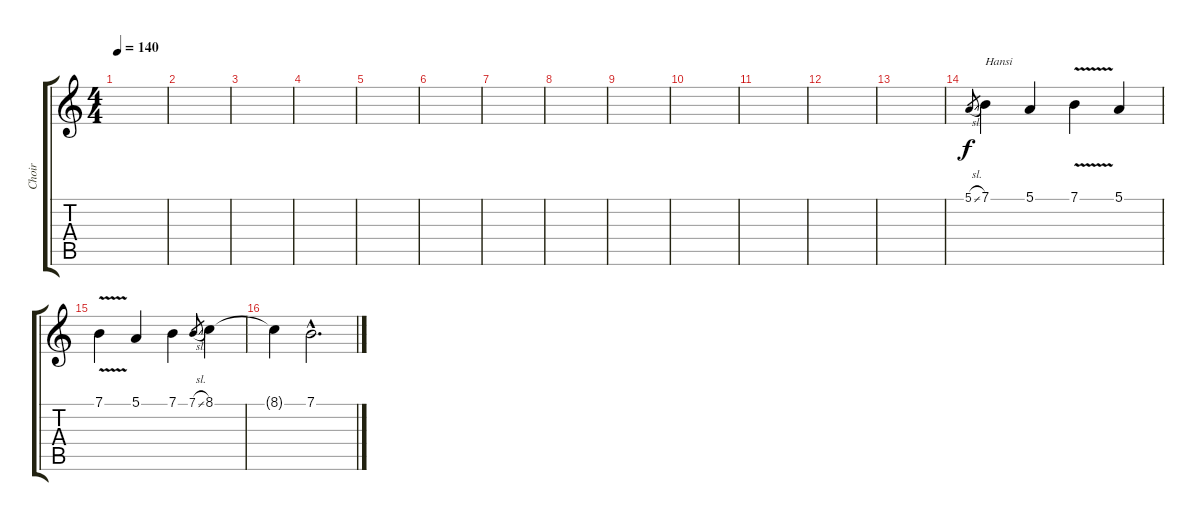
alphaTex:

\track ("Choir" "Choir") {instrument choiraahs}
\staff {score tabs}
\tuning (E4 B3 G3 D3 A2 E2) {hide}
\ts (4 4)
\tempo 140
\clef g2
\ks c
|
|
|
|
|
|
|
|
|
|
|
|
|
5.1{sl}.8{gr} 7.1.4{txt "Hansi"} 5.1.4 7.1{v}.4 5.1.4 |
7.1{v}.4 5.1.4 7.1.4 7.1{sl}.8{gr} 8.1.4 |
8.1{t}.4 7.1{hac}.2{d}
